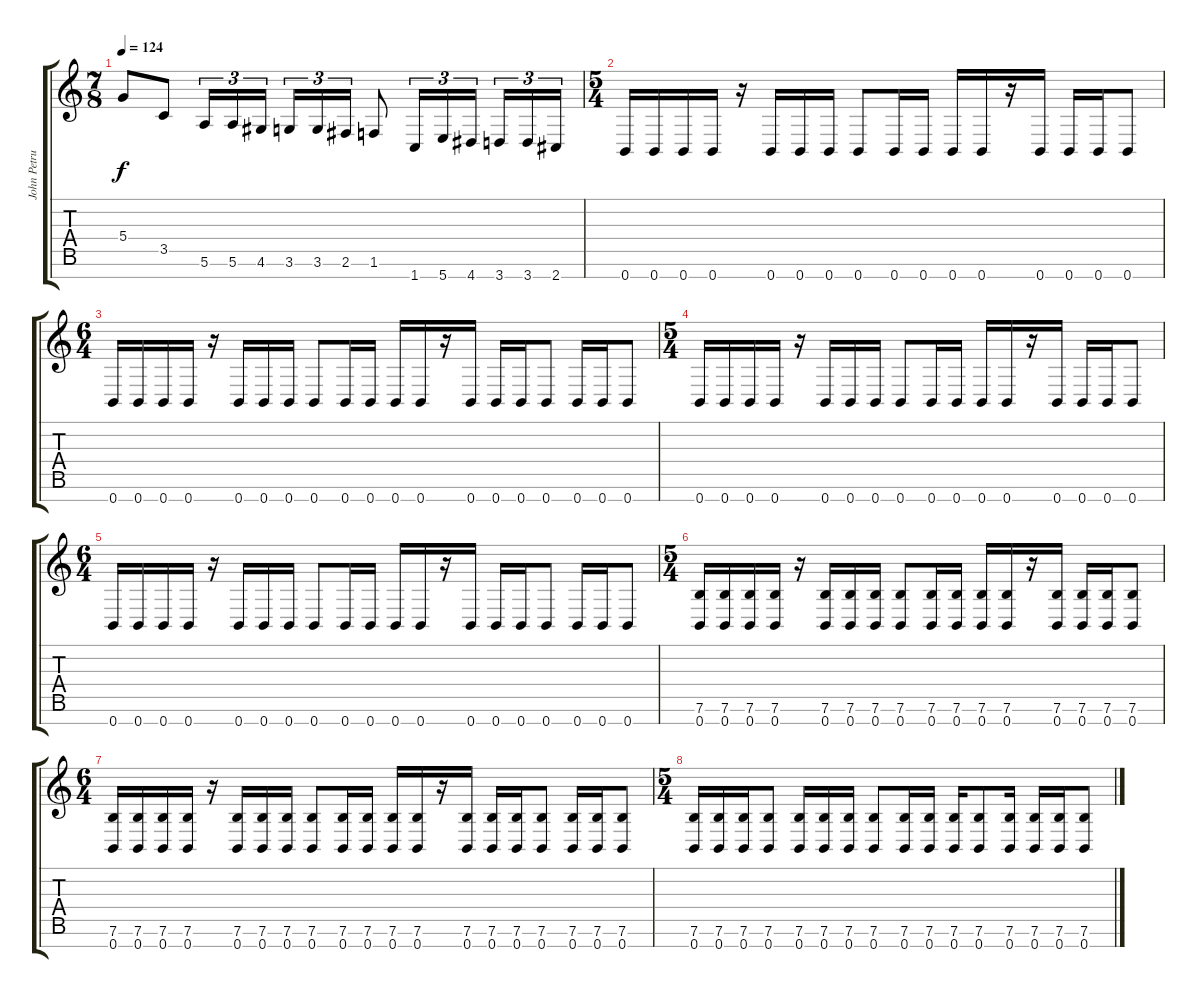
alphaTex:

\track ("John Petrucci - 7 String Guitar" "John Petru") {instrument distortionguitar}
\staff {score tabs}
\tuning (E4 B3 G3 D3 A2 E2 B1) {hide}
\ts (7 8)
\tempo 124
\clef g2
\ks c
5.4.8{dy f} 3.5.8 5.6.16{tu (3 2)} 5.6.16{tu (3 2)} 4.6.16{tu (3 2)} 3.6.16{tu (3 2)} 3.6.16{tu (3 2)} 2.6.16{tu (3 2)} 1.6.8 1.7.16{tu (3 2)} 5.7.16{tu (3 2)} 4.7.16{tu (3 2)} 3.7.16{tu (3 2)} 3.7.16{tu (3 2)} 2.7.16{tu (3 2)} |
\ts (5 4)
0.7.16 0.7.16 0.7.16 0.7.16 r.16 0.7.16 0.7.16 0.7.16 0.7.8 0.7.16 0.7.16 0.7.16 0.7.16 r.16 0.7.16 0.7.16 0.7.16 0.7.8 |
\ts (6 4)
0.7.16 0.7.16 0.7.16 0.7.16 r.16 0.7.16 0.7.16 0.7.16 0.7.8 0.7.16 0.7.16 0.7.16 0.7.16 r.16 0.7.16 0.7.16 0.7.16 0.7.8 0.7.16 0.7.16 0.7.8 |
\ts (5 4)
0.7.16 0.7.16 0.7.16 0.7.16 r.16 0.7.16 0.7.16 0.7.16 0.7.8 0.7.16 0.7.16 0.7.16 0.7.16 r.16 0.7.16 0.7.16 0.7.16 0.7.8 |
\ts (6 4)
0.7.16 0.7.16 0.7.16 0.7.16 r.16 0.7.16 0.7.16 0.7.16 0.7.8 0.7.16 0.7.16 0.7.16 0.7.16 r.16 0.7.16 0.7.16 0.7.16 0.7.8 0.7.16 0.7.16 0.7.8 |
\ts (5 4)
(7.6 0.7).16 (7.6 0.7).16 (7.6 0.7).16 (7.6 0.7).16 r.16 (7.6 0.7).16 (7.6 0.7).16 (7.6 0.7).16 (7.6 0.7).8 (7.6 0.7).16 (7.6 0.7).16 (7.6 0.7).16 (7.6 0.7).16 r.16 (7.6 0.7).16 (7.6 0.7).16 (7.6 0.7).16 (7.6 0.7).8 |
\ts (6 4)
(7.6 0.7).16 (7.6 0.7).16 (7.6 0.7).16 (7.6 0.7).16 r.16 (7.6 0.7).16 (7.6 0.7).16 (7.6 0.7).16 (7.6 0.7).8 (7.6 0.7).16 (7.6 0.7).16 (7.6 0.7).16 (7.6 0.7).16 r.16 (7.6 0.7).16 (7.6 0.7).16 (7.6 0.7).16 (7.6 0.7).8 (7.6 0.7).16 (7.6 0.7).16 (7.6 0.7).8 |
\ts (5 4)
(7.6 0.7).16 (7.6 0.7).16 (7.6 0.7).16 (7.6 0.7).8 (7.6 0.7).16 (7.6 0.7).16 (7.6 0.7).16 (7.6 0.7).8 (7.6 0.7).16 (7.6 0.7).16 (7.6 0.7).16 (7.6 0.7).8 (7.6 0.7).16 (7.6 0.7).16 (7.6 0.7).16 (7.6 0.7).8
